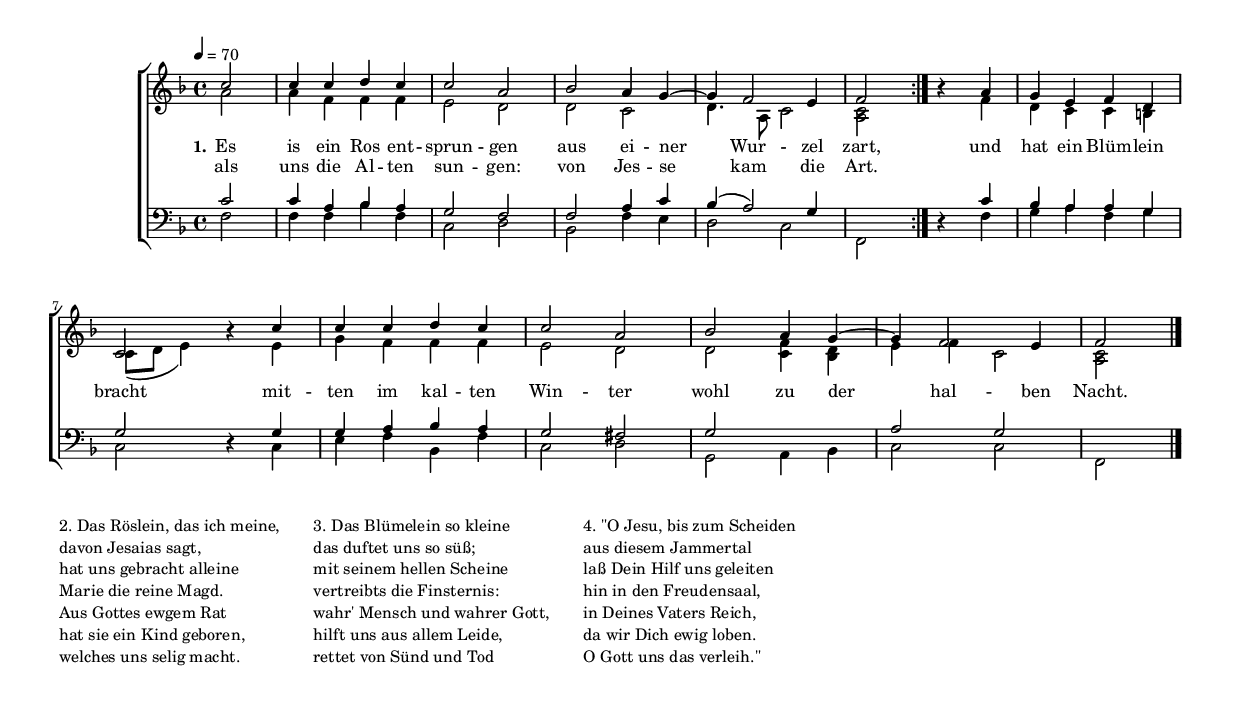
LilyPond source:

\version "2.24.3"
\include "global.ly"

\paper {
  system-system-spacing =
    #'((basic-distance . 15) 
       (minimum-distance . 10)
       (padding . 2)
       (stretchability . 60)) % defaults: 12, 8, 1, 60
}

KeyandTime = {
  \time 4/4
  %Tonart
  \key f \major
  \tempo 4 = 70
}
Melodie = \relative c'' {
  \voiceOne 
  \set Staff.midiInstrument = #"choir aahs"
  \partial 2
  \repeat volta 2 {c2 c4 c d c c2 a b a4 g~ g f2 e4 f2 }
  h4\rest a g e f d c2 h'4\rest c c c d c c2 a b a4 g~ g f2 e4 f2
  \bar "|."
}

Alt = \relative c'' {
  \partial 2
  \repeat volta 2 {a2 a4 f f f e2 d d c d4. a8 c2 <c a>}
  s4 f d c c h c8( d e4) s4 e g f f f e2 d d <c f>4 <b d> e4 f c2 <c a>
}

BassEins = \relative c { \set Staff.midiInstrument = #"choir aahs"
  \partial 2
  \repeat volta 2 {c'2 c4 a b a g2 f f a4 c b( a2) g4 s2}
  d4\rest c' b a a g g2 d4\rest g g a b a g2 fis g s2 a2 g s2
  \bar "|." 
}

BassZwei = \relative c {
  \partial 2
  \repeat volta 2 {f2 f4 f b f c2 d b f'4 e d2 c f,}
  s4 f' g a f g c,2 s4 c e f b, f' c2 d g, a4 b c2 c f,
}

ersteStrophe = \lyricmode {
  \set stanza = "1."
  Es is ein Ros ent -- sprun -- gen aus ei -- ner Wur -- zel zart,
  und hat ein Blüm -- lein bracht mit -- ten im kal -- ten Win -- ter
  wohl zu der hal -- ben Nacht.
}

ersteStropheWiederholung = \lyricmode {
  als uns die Al -- ten sun -- gen: von Jes -- se kam die Art.
}

zweiteStrophe = "2. Das Röslein, das ich meine,

davon Jesaias sagt,

hat uns gebracht alleine

Marie die reine Magd.

Aus Gottes ewgem Rat

hat sie ein Kind geboren,

welches uns selig macht."

dritteStrophe = "3. Das Blümelein so kleine

das duftet uns so süß;

mit seinem hellen Scheine

vertreibts die Finsternis:

wahr' Mensch und wahrer Gott,

hilft uns aus allem Leide,

rettet von Sünd und Tod"

vierteStrophe = "4. \"O Jesu, bis zum Scheiden

aus diesem Jammertal

laß Dein Hilf uns geleiten

hin in den Freudensaal,

in Deines Vaters Reich,

da wir Dich ewig loben.

O Gott uns das verleih.\""

\bookpart {
  \score {

    \new ChoirStaff <<
      \new Staff = "firstStaff"
      <<
        \new Voice = "Melodie" {
          \KeyandTime
          \Melodie
        }
        \new Lyrics = "Text"  {
          \lyricsto "Melodie" { \ersteStrophe }
          
        }
        \new Lyrics \with { alignBelowContext = "Text"} {
          \lyricsto "Melodie" { \ersteStropheWiederholung }
        }
        \new Voice = "Alt" {
          \voiceTwo
          \Alt
        }
      >>
      \new Staff = "secondStaff"
      <<
        \clef "bass"
        \new Voice = "BassEins" {
          \KeyandTime
          \voiceThree
          \BassEins
        }
        \new Voice = "BassZwei" {
          \voiceFour
          \BassZwei
        }
      >>
    >>
    \layout{}
    \midi {}
  }
  \markup {
    \large
    \vspace #2
    \column{    
    \wordwrap-string \zweiteStrophe
    }
    \hspace #4
    \column{    
    \wordwrap-string \dritteStrophe
    }
    \hspace #4
    \column{    
    \wordwrap-string \vierteStrophe
    }
  }

}  